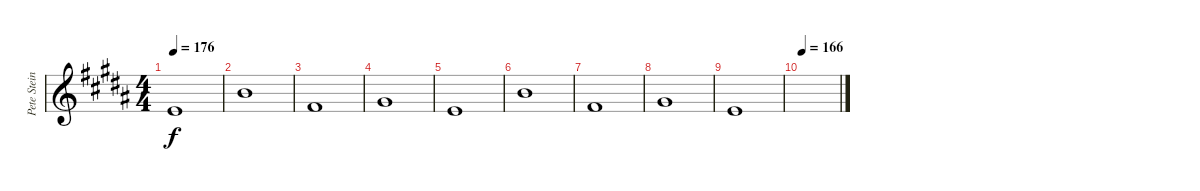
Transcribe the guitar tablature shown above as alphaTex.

\track ("Pete Steinkopf - Vocals" "Pete Stein") {instrument overdrivenguitar}
\staff {score}
\tuning (E4 B3 G3 D3 A2 E2) {hide}
\ts (4 4)
\tempo 176
\clef g2
\ks b
2.4.1{dy f} |
4.3.1 |
4.4.1 |
6.4.1 |
2.4.1 |
4.3.1 |
4.4.1 |
6.4.1 |
2.4.1 |
\tempo 166
